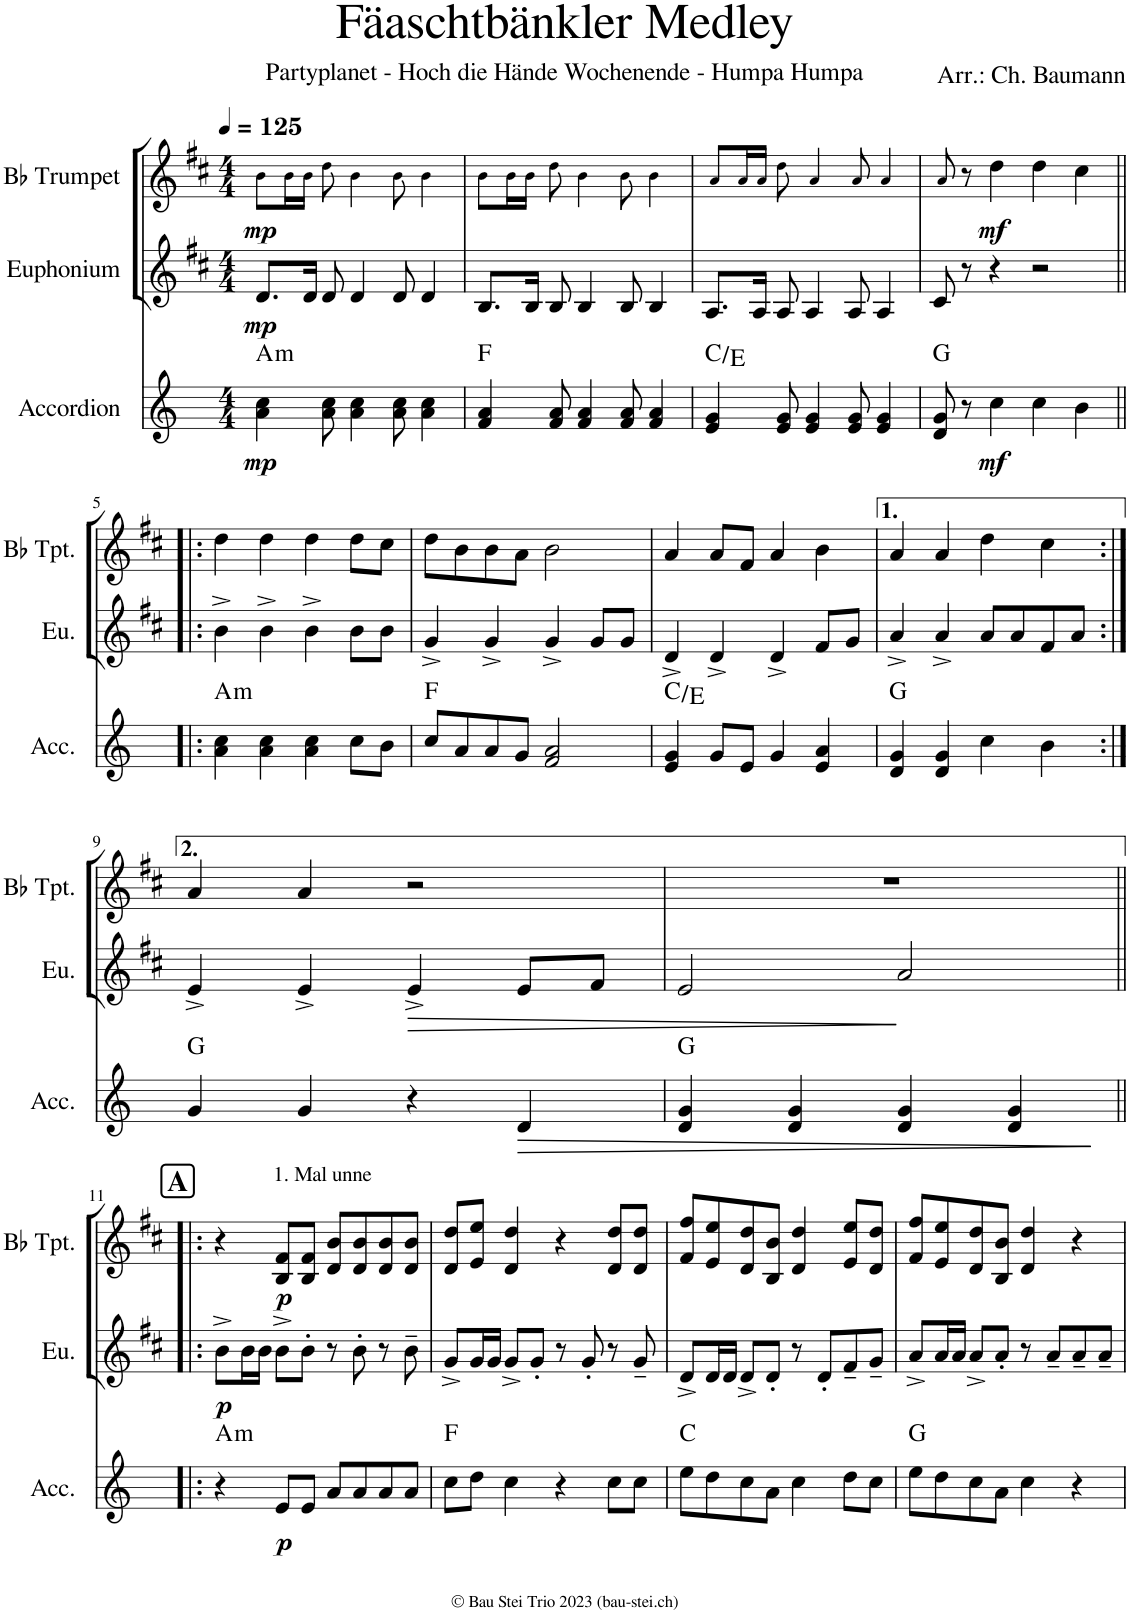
**kern	**dynam	**harte	**kern	**dynam	**kern	**dynam
*part3	*part3	*part3	*part2	*part2	*part1	*part1
*staff3	*staff3	*	*staff2	*staff2	*staff1	*staff1
*I"Accordion	*	*	*I"Euphonium	*	*I"Bb Trumpet	*
*I'Acc.	*	*	*I'Eu.	*	*I'Bb Tpt.	*
*clefG2	*	*	*clefG2	*	*clefG2	*
*	*	*	*Trd8c14	*	*Trd1c2	*
*k[]	*	*	*k[f#c#]	*	*k[f#c#]	*
*M4/4	*	*	*M4/4	*	*M4/4	*
*MM125	*	*	*MM125	*	*MM125	*
=1	=1	=1	=1	=1	=1	=1
!	!LO:DY:b	!LO:H:kt=m	!	!LO:DY:b	!	!LO:DY:b
4a\ 4cc\	mp	A:min	8.d/L	mp	8b!\L	mp
.	.	.	.	.	16b!\L	.
.	.	.	16d/Jk	.	16b!\JJ	.
8a\ 8cc\	.	.	8d/	.	8dd!\	.
4a\ 4cc\	.	.	4d/	.	4b!\	.
8a\ 8cc\	.	.	8d/	.	8b!\	.
4a\ 4cc\	.	.	4d/	.	4b!\	.
=2	=2	=2	=2	=2	=2	=2
4f/ 4a/	.	F:maj	8.B/L	.	8b!\L	.
.	.	.	.	.	16b!\L	.
.	.	.	16B/Jk	.	16b!\JJ	.
8f/ 8a/	.	.	8B/	.	8dd!\	.
4f/ 4a/	.	.	4B/	.	4b!\	.
8f/ 8a/	.	.	8B/	.	8b!\	.
4f/ 4a/	.	.	4B/	.	4b!\	.
=3	=3	=3	=3	=3	=3	=3
4e/ 4g/	.	C:maj/3	8.A/L	.	8a!/L	.
.	.	.	.	.	16a!/L	.
.	.	.	16A/Jk	.	16a!/JJ	.
8e/ 8g/	.	.	8A/	.	8dd!\	.
4e/ 4g/	.	.	4A/	.	4a!/	.
8e/ 8g/	.	.	8A/	.	8a!/	.
4e/ 4g/	.	.	4A/	.	4a!/	.
=4	=4	=4	=4	=4	=4	=4
8d/ 8g/	.	G:maj	8c#/	.	8a!/	.
8r	.	.	8r	.	8r	.
!	!LO:DY:b	!	!	!	!	!LO:DY:b
4cc\	mf	.	4r	.	4dd\	mf
4cc\	.	.	2r	.	4dd\	.
4b\	.	.	.	.	4cc#\	.
!!LO:LB:g=z
=5!|:	=5!|:	=5!|:	=5!|:	=5!|:	=5!|:	=5!|:
!	!	!LO:H:kt=m	!	!	!	!
4a\ 4cc\	.	A:min	4b^\	.	4dd\	.
4a\ 4cc\	.	.	4b^\	.	4dd\	.
4a\ 4cc\	.	.	4b^\	.	4dd\	.
8cc\L	.	.	8b\L	.	8dd\L	.
8b\J	.	.	8b\J	.	8cc#\J	.
=6	=6	=6	=6	=6	=6	=6
8cc/L	.	F:maj	4g^/	.	8dd\L	.
8a/	.	.	.	.	8b\	.
8a/	.	.	4g^/	.	8b\	.
8g/J	.	.	.	.	8a\J	.
2f/ 2a/	.	.	4g^/	.	2b\	.
.	.	.	8g/L	.	.	.
.	.	.	8g/J	.	.	.
=7	=7	=7	=7	=7	=7	=7
4e/ 4g/	.	C:maj/3	4d^/	.	4a/	.
8g/L	.	.	4d^/	.	8a/L	.
8e/J	.	.	.	.	8f#/J	.
4g/	.	.	4d^/	.	4a/	.
4e/ 4a/	.	.	8f#/L	.	4b\	.
.	.	.	8g/J	.	.	.
=8	=8	=8	=8	=8	=8	=8
4d/ 4g/	.	G:maj	4a^/	.	4a/	.
4d/ 4g/	.	.	4a^/	.	4a/	.
4cc\	.	.	8a/L	.	4dd\	.
.	.	.	8a/	.	.	.
4b\	.	.	8f#/	.	4cc#\	.
.	.	.	8a/J	.	.	.
!!LO:LB:g=z
=9:|!	=9:|!	=9:|!	=9:|!	=9:|!	=9:|!	=9:|!
4g/	.	G:maj	4e^/	.	4a/	.
4g/	.	.	4e^/	.	4a/	.
!	!	!	!	!LO:HP:b	!	!
4r	.	.	4e^/	>	2r	.
!	!LO:HP:b	!	!	!	!	!
4d/	>	.	8e/L	.	.	.
.	.	.	8f#/J	.	.	.
=10	=10	=10	=10	=10	=10	=10
4d/ 4g/	.	G:maj	2e/	.	1r	.
4d/ 4g/	.	.	.	.	.	.
4d/ 4g/	.	.	2a/	]	.	.
4d/ 4g/	.	.	.	.	.	.
.	]	.	.	.	.	.
!!LO:LB:g=z
!!LO:REH:place=s1:a:B:cj:fs=14:t=A
=11!|:	=11!|:	=11!|:	=11!|:	=11!|:	=11!|:	=11!|:
!	!	!LO:H:kt=m	!	!LO:DY:b	!	!
4r	.	A:min	8b^\L	p	4r	.
.	.	.	16b\L	.	.	.
.	.	.	16b\JJ	.	.	.
!	!	!	!	!	!LO:TX:a:t=1. Mal unne	!
!	!LO:DY:b	!	!	!	!	!LO:DY:b
8e/L	p	.	8b^\L	.	8B/ 8f#/L	p
8e/J	.	.	8b'\J	.	8B/ 8f#/J	.
8a/L	.	.	8r	.	8d/ 8b/L	.
8a/	.	.	8b'\	.	8d/ 8b/	.
8a/	.	.	8r	.	8d/ 8b/	.
8a/J	.	.	8b~\	.	8d/ 8b/J	.
=12	=12	=12	=12	=12	=12	=12
8cc\L	.	F:maj	8g^/L	.	8d/ 8dd/L	.
8dd\J	.	.	16g/L	.	8e/ 8ee/J	.
.	.	.	16g/JJ	.	.	.
4cc\	.	.	8g^/L	.	4d/ 4dd/	.
.	.	.	8g'/J	.	.	.
4r	.	.	8r	.	4r	.
.	.	.	8g'/	.	.	.
8cc\L	.	.	8r	.	8d/ 8dd/L	.
8cc\J	.	.	8g~/	.	8d/ 8dd/J	.
=13	=13	=13	=13	=13	=13	=13
8ee\L	.	C:maj	8d^/L	.	8f#/ 8ff#/L	.
8dd\	.	.	16d/L	.	8e/ 8ee/	.
.	.	.	16d/JJ	.	.	.
8cc\	.	.	8d^/L	.	8d/ 8dd/	.
8a\J	.	.	8d'/J	.	8B/ 8b/J	.
4cc\	.	.	8r	.	4d/ 4dd/	.
.	.	.	8d'/L	.	.	.
8dd\L	.	.	8f#~/	.	8e/ 8ee/L	.
8cc\J	.	.	8g~/J	.	8d/ 8dd/J	.
=14	=14	=14	=14	=14	=14	=14
8ee\L	.	G:maj	8a^/L	.	8f#/ 8ff#/L	.
8dd\	.	.	16a/L	.	8e/ 8ee/	.
.	.	.	16a/JJ	.	.	.
8cc\	.	.	8a^/L	.	8d/ 8dd/	.
8a\J	.	.	8a'/J	.	8B/ 8b/J	.
4cc\	.	.	8r	.	4d/ 4dd/	.
.	.	.	8a~/L	.	.	.
4r	.	.	8a~/	.	4r	.
.	.	.	8a~/J	.	.	.
=	=	=	=	=	=	=
*-	*-	*-	*-	*-	*-	*-
